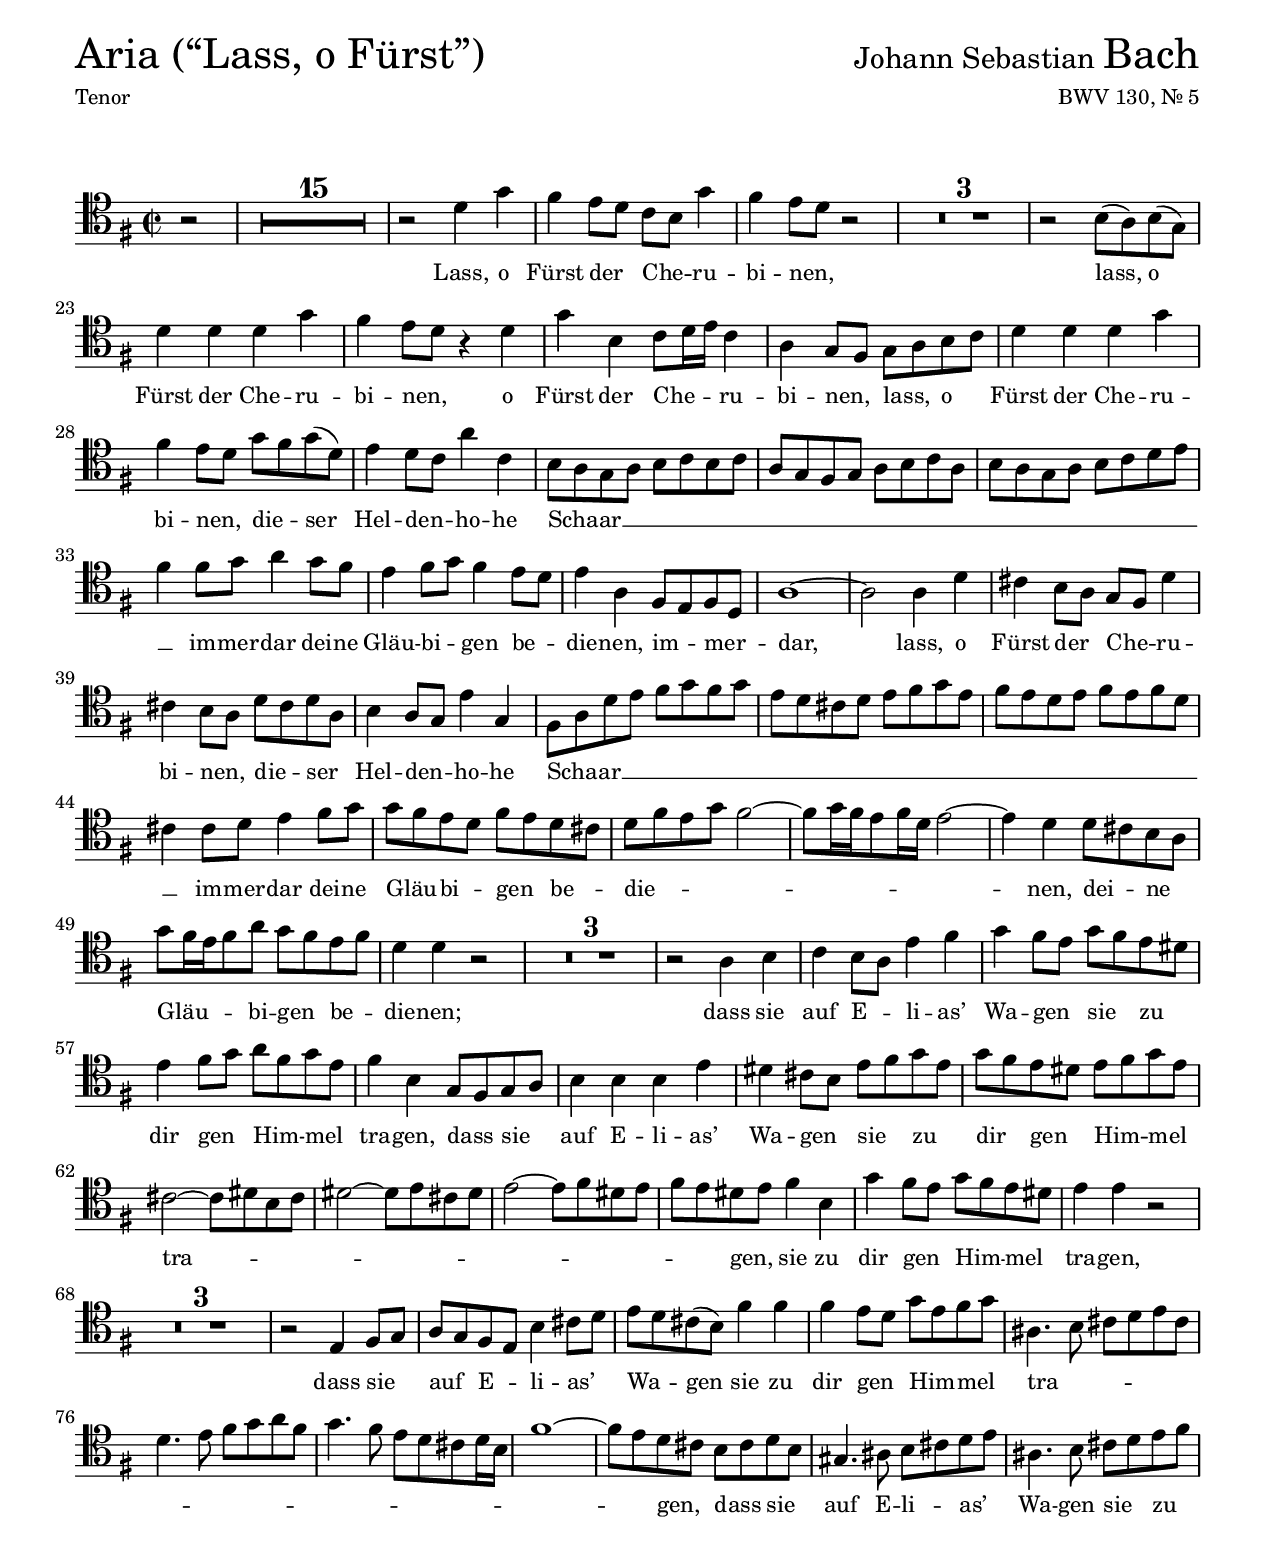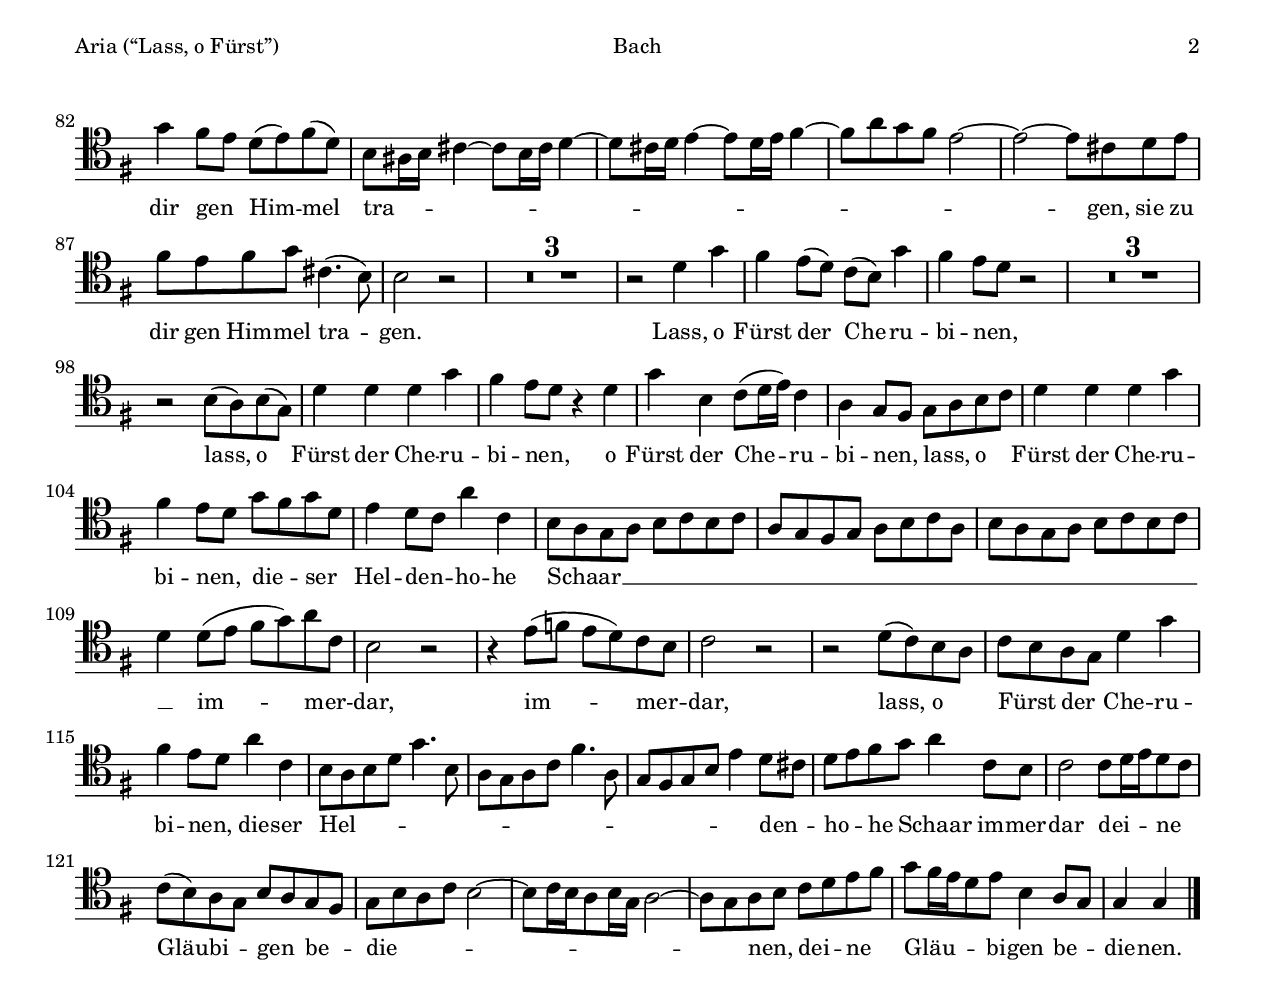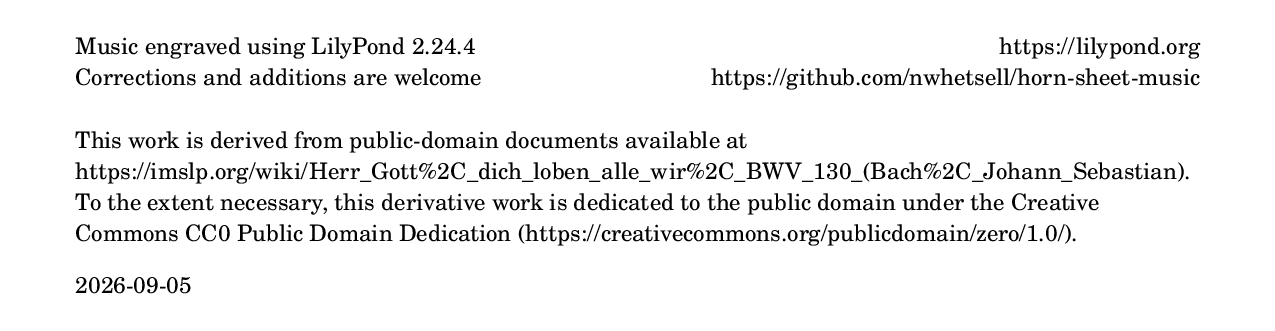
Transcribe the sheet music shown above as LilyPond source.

\version "2.24.0"

\version "2.24.0"

source-url = "https://imslp.org/wiki/Herr_Gott%2C_dich_loben_alle_wir%2C_BWV_130_(Bach%2C_Johann_Sebastian)"
\header {
  composer-last-name = "Bach"
  composer-first-name = "Johann Sebastian"
  title = "Aria (“Lass, o Fürst”)"
  opus = "BWV 130, № 5"
}

\include "../titling.ily"

\pointAndClickOff

\layout {
  \context {
    \Score
    skipBars = ##t
  }
}

\header {
  instrument = "Tenor"
}

\version "2.24.0"

\language "english"

tonic = g

tenor-measures-sixteen-to-thirty-one = {
  r2 d4 g |
  f-sharp4 e8 d c b g'4 |
  f-sharp4 e8 d r2 |

  R1*3

  r2 b8( a) b( g) |
  d'4 4 4 g |
  f-sharp4 e8 d r4 4 |
  g4 b, c8 d16 e c4 |
  a4 g8 f-sharp g a b c |
  d4 4 4 g |
  f-sharp4 e8 d g f-sharp g d |
  e4 d8 c a'4 c, |
  b8 a g a b c b c |
  a8 g f-sharp g a b c a |
}

tenor-measures-one-to-eighty-eight = {
  \key \tonic \major
  \time 2/2

  \partial 2 r2 |
  R1*15

  <<
    { \tenor-measures-sixteen-to-thirty-one }
    {
      s1*12 |
      s2. s8( s) |
    }
  >>
  b8 a g a b c d e |

  f-sharp4 8 g a4 g8 f-sharp |
  e4 f-sharp8 g f-sharp4 e8 d |
  e4 a, f-sharp8 e f-sharp d |
  a'1~ |
  2 4 d |
  c-sharp4 b8 a g f-sharp d'4 |
  c-sharp4 b8 a d c-sharp d a |
  b4 a8 g e'4 g, |
  f-sharp8 a d e f-sharp g f-sharp g |
  e8 d c-sharp d e f-sharp g e |
  f-sharp8 e d e f-sharp e f-sharp d |

  c-sharp4 8 d e4 f-sharp8 g |
  g8 f-sharp e d f-sharp e d c-sharp |
  d8 f-sharp e g f-sharp2~ |
  8 g16 f-sharp e8 f-sharp16 d e2~ |
  4 d4 8 c-sharp b a |
  g'8 f-sharp16 e f-sharp8 a g f-sharp e f-sharp |
  d4 4 r2 |

  R1*3

  r2 a4 b |
  c4 b8 a e'4 f-sharp |
  g4 f-sharp8 e g f-sharp e d-sharp |
  e4 f-sharp8 g a f-sharp g e |
  f-sharp4 b, g8 f-sharp g a |
  b4 4 4 e |
  d-sharp4 c-sharp8 b e f-sharp g e |
  g8 f-sharp e d-sharp e f-sharp g e |
  c-sharp2~8 d-sharp b c-sharp |
  d-sharp2~8 e c-sharp d-sharp |
  e2~8 f-sharp d-sharp e |
  f-sharp8 e d-sharp e f-sharp4 b, |
  g'4 f-sharp8 e g f-sharp e d-sharp |
  e4 4 r2 |

  R1*3

  r2 e,4 f-sharp8 g |
  a8 g f-sharp e b'4 c-sharp8 d |
  e8 d c-sharp( b) f-sharp'4 4 |
  4 e8 d g e f-sharp g |
  a-sharp,4. b8 c-sharp d e c-sharp |
  d4. e8 f-sharp g a f-sharp |
  g4. f-sharp8 e d c-sharp d16 b |
  f-sharp'1~ |
  8 e d c-sharp b c-sharp d b |
  g-sharp4. a-sharp8 b c-sharp d e |
  a-sharp,4. b8 c-sharp d e f-sharp |
  g4 f-sharp8 e d( e) f-sharp( d) |
  b8 a-sharp16 b c-sharp4~8 b16 c-sharp d4~ |
  8 c-sharp16 d e4~8 d16 e f-sharp4~ |
  8 a g f-sharp e2~ |
  2^~8 c-sharp d e |
  f-sharp8 e f-sharp g c-sharp,4.( b8) |
  2 r |
}

tenor-measures-eighty-nine-to-one-hundred-twenty-six = {
  R1*3

  \tenor-measures-sixteen-to-thirty-one
  b8 a g a b c b c |
  d4 8( e f-sharp g) a c, |
  b2 r |
  r4 e8( f e d) c b |
  c2 r |

  r2 d8( c) b a |
  c8 b a g d'4 g |
  f-sharp4 e8 d a'4 c, |
  b8 a b d g4. b,8 |
  a8 g a c f-sharp4. a,8 |
  g8 f-sharp g b e4 d8 c-sharp |
  d8 e f-sharp g a4 c,8 b |
  c2 8 d16 e d8 c |
  c8( b) a g b a g f-sharp |
  g8 b a c b2~ |
  8 c16 b a8 b16 g a2~ |
  8 g a b c d e f-sharp |
  g8 f-sharp16 e d8 e b4 a8 g |
  \partial 2 { g4 4 } |
}


\score {
  <<
    \new Voice=voice \relative d' {
      \clef "tenor"
      \tenor-measures-one-to-eighty-eight
      <<
        { \tenor-measures-eighty-nine-to-one-hundred-twenty-six }
        {
          s1*4 |
          s4 \repeat unfold 2 { s8( s) } s4 |
          s1*7 |
          s2 s8.( s16) s4 |
        }
      >>
      \bar "|."
    }

    \new Lyrics \lyricsto voice {
      \override LyricText.font-size = #0
      \lyricmode {
        Lass, o Fürst der _ Che -- _ ru -- bi -- nen, _
        lass, o Fürst der Che -- ru -- bi -- nen, _
        o Fürst der Che -- _ _ ru -- bi -- nen, _
        lass, _ o _ Fürst der Che -- ru -- bi -- nen, _
        die -- _ ser Hel -- den -- _ ho -- he
        Schaar __ \repeat unfold 24 { _ }
        im -- mer -- dar dei -- ne
        Gläu -- bi -- _ gen be -- _ die -- nen, im -- _ mer -- _ dar,
        lass, o Fürst der _ Che -- _ ru -- bi -- nen, _
        die -- _ ser _ Hel -- den -- _ ho -- he
        Schaar __ \repeat unfold 24 { _ }
        im -- mer -- dar dei -- ne
        Gläu -- _ bi -- _ gen _ be -- _ die -- \repeat unfold 10 { _ } nen,
        dei -- _ ne _ Gläu -- _ _ _ bi -- gen _ be -- _ die -- nen;

        dass sie auf E -- _ li -- as’ Wa -- gen _ sie _ zu _
        dir gen _ Him -- _ mel _ tra -- gen,
        dass _ sie _ auf E -- li -- as’ Wa -- gen _ sie _ zu _
        dir _ gen _ Him -- _ mel _ tra -- \repeat unfold 13 { _ } gen, _ sie zu
        dir gen _ Him -- _ mel _ tra -- gen,
        dass sie _ auf _ E -- _ li -- as’ _ Wa -- _ gen sie zu
        dir gen _ Him -- _ mel _ tra -- \repeat unfold 20 { _ } gen, _
        dass _ sie _ auf E -- li -- _ as’ _ Wa -- gen sie _ zu _
        dir gen _ Him -- mel tra -- \repeat unfold 16 { _ } gen, sie zu
        dir gen Him -- mel tra -- gen.

        Lass, o Fürst der Che -- ru -- bi -- nen, _
        lass, o Fürst der Che -- ru -- bi -- nen, _
        o Fürst der Che -- ru -- bi -- nen, _
        lass, _ o _ Fürst der Che -- ru -- bi -- nen, _
        die -- _ ser _ Hel -- den -- _ ho -- he
        Schaar __ \repeat unfold 24 { _ }
        \repeat unfold 2 { im -- mer -- _ dar, }
        lass, o _ Fürst _ der _ Che -- ru -- bi -- nen, _
        die -- ser Hel -- \repeat unfold 16 { _ } den -- _ ho -- _ he _ Schaar
        im -- mer -- dar dei -- _ _ ne _
        Gläu -- bi -- _ gen _ be -- _ die -- \repeat unfold 11 { _ } nen, _
        dei -- _ ne _ Gläu -- _ _ _ bi -- gen be -- _ die -- nen.
      }
    }
  >>
}

\bookpart {
  \paper {
    bookTitleMarkup = ##f
    scoreTitleMarkup = ##f
    evenHeaderMarkup = ##f
    oddHeaderMarkup = \evenHeaderMarkup
  }
  \colophon
}
